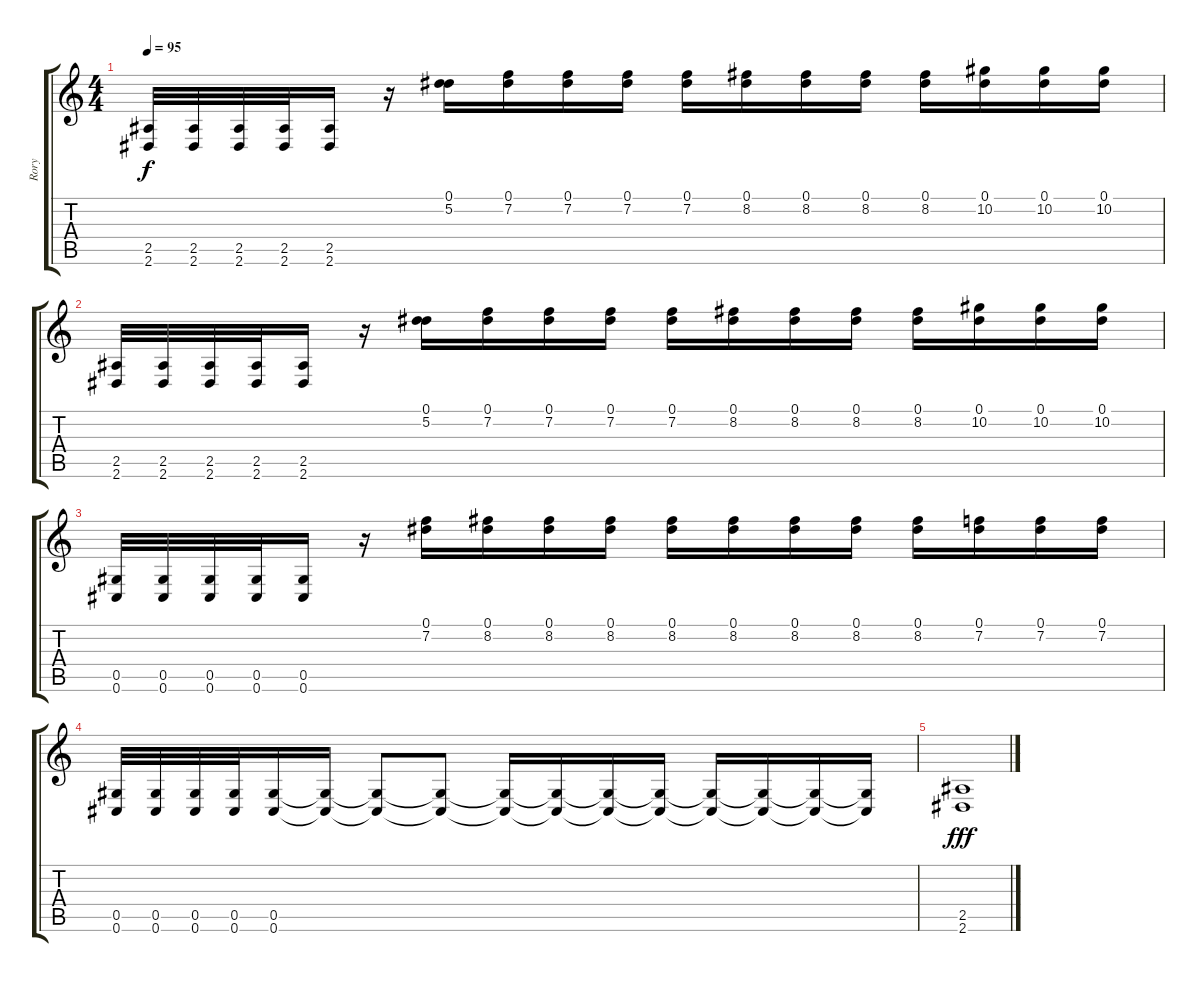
\track ("Rory" "Rory") {instrument distortionguitar}
\staff {score tabs}
\tuning (Eb4 Bb3 Gb3 Db3 Ab2 Db2) {hide}
\ts (4 4)
\tempo 95
\clef g2
\ks c
(2.5 2.6).32{dy f} (2.5 2.6).32 (2.5 2.6).32 (2.5 2.6).32 (2.5 2.6).16 r.16 (0.1 5.2).16 (0.1 7.2).16 (0.1 7.2).16 (0.1 7.2).16 (0.1 7.2).16 (0.1 8.2).16 (0.1 8.2).16 (0.1 8.2).16 (0.1 8.2).16 (0.1 10.2).16 (0.1 10.2).16 (0.1 10.2).16 |
(2.5 2.6).32 (2.5 2.6).32 (2.5 2.6).32 (2.5 2.6).32 (2.5 2.6).16 r.16 (0.1 5.2).16 (0.1 7.2).16 (0.1 7.2).16 (0.1 7.2).16 (0.1 7.2).16 (0.1 8.2).16 (0.1 8.2).16 (0.1 8.2).16 (0.1 8.2).16 (0.1 10.2).16 (0.1 10.2).16 (0.1 10.2).16 |
(0.5 0.6).32 (0.5 0.6).32 (0.5 0.6).32 (0.5 0.6).32 (0.5 0.6).16 r.16 (0.1 7.2).16 (0.1 8.2).16 (0.1 8.2).16 (0.1 8.2).16 (0.1 8.2).16 (0.1 8.2).16 (0.1 8.2).16 (0.1 8.2).16 (0.1 8.2).16 (0.1 7.2).16 (0.1 7.2).16 (0.1 7.2).16 |
(0.5 0.6).32 (0.5 0.6).32 (0.5 0.6).32 (0.5 0.6).32 (0.5 0.6).16 (0.5{t} 0.6{t}).16 (0.5{t} 0.6{t}).8 (0.5{t} 0.6{t}).8 (0.5{t} 0.6{t}).16 (0.5{t} 0.6{t}).16 (0.5{t} 0.6{t}).16 (0.5{t} 0.6{t}).16 (0.5{t} 0.6{t}).16 (0.5{t} 0.6{t}).16 (0.5{t} 0.6{t}).16 (0.5{t} 0.6{t}).16 |
(2.5 2.6).1{dy fff volume 0}
